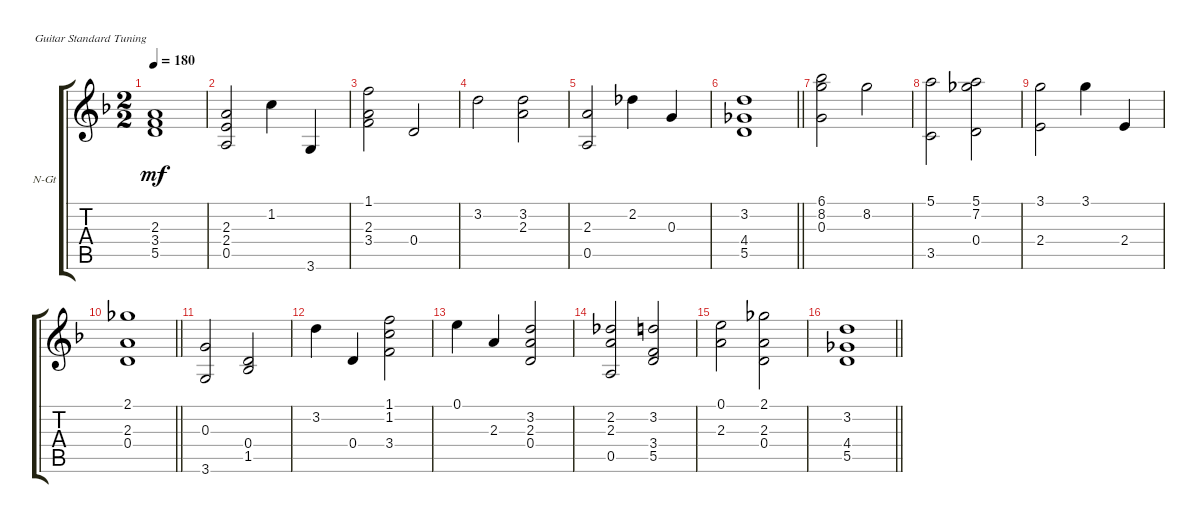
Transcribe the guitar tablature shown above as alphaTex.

\defaultSystemsLayout 4
\bracketExtendMode groupsimilarinstruments
\firstSystemTrackNameOrientation horizontal
\otherSystemsTrackNameOrientation horizontal
\track ("Nylon Guitar" "N-Gt") {instrument acousticguitarnylon}
\staff {score tabs}
\tuning (E4 B3 G3 D3 A2 E2)
\ts (2 2)
\tempo 180
\clef g2
\ks f
(3.4 5.5 2.3).1{dy mf instrument acousticguitarnylon} |
(2.3 2.4 0.5).2 1.2.4 3.6.4 |
(1.1 2.3 3.4).2 0.4.2 |
3.2.2 (3.2 2.3).2 |
(2.3 0.5).2 2.2.4 0.3.4 |
\barLineRight lightlight
(3.2 4.4 5.5).1 |
(6.1 0.3 8.2).2 8.2.2 |
(5.1 3.5).2 (0.4 5.1 7.2).2 |
(3.1 2.4).2 3.1.4 2.4.4 |
\barLineRight lightlight
(2.1 2.3 0.4).1 |
(0.3 3.6).2 (0.4 1.5).2 |
3.2.4 0.4.4 (1.1 1.2 3.4).2 |
0.1.4 2.3.4 (3.2 2.3 0.4).2 |
(2.2 2.3 0.5).2 (3.2 3.4 5.5).2 |
(0.1 2.3).2 (2.1 2.3 0.4).2 |
\barLineRight lightlight
(3.2 4.4 5.5).1
